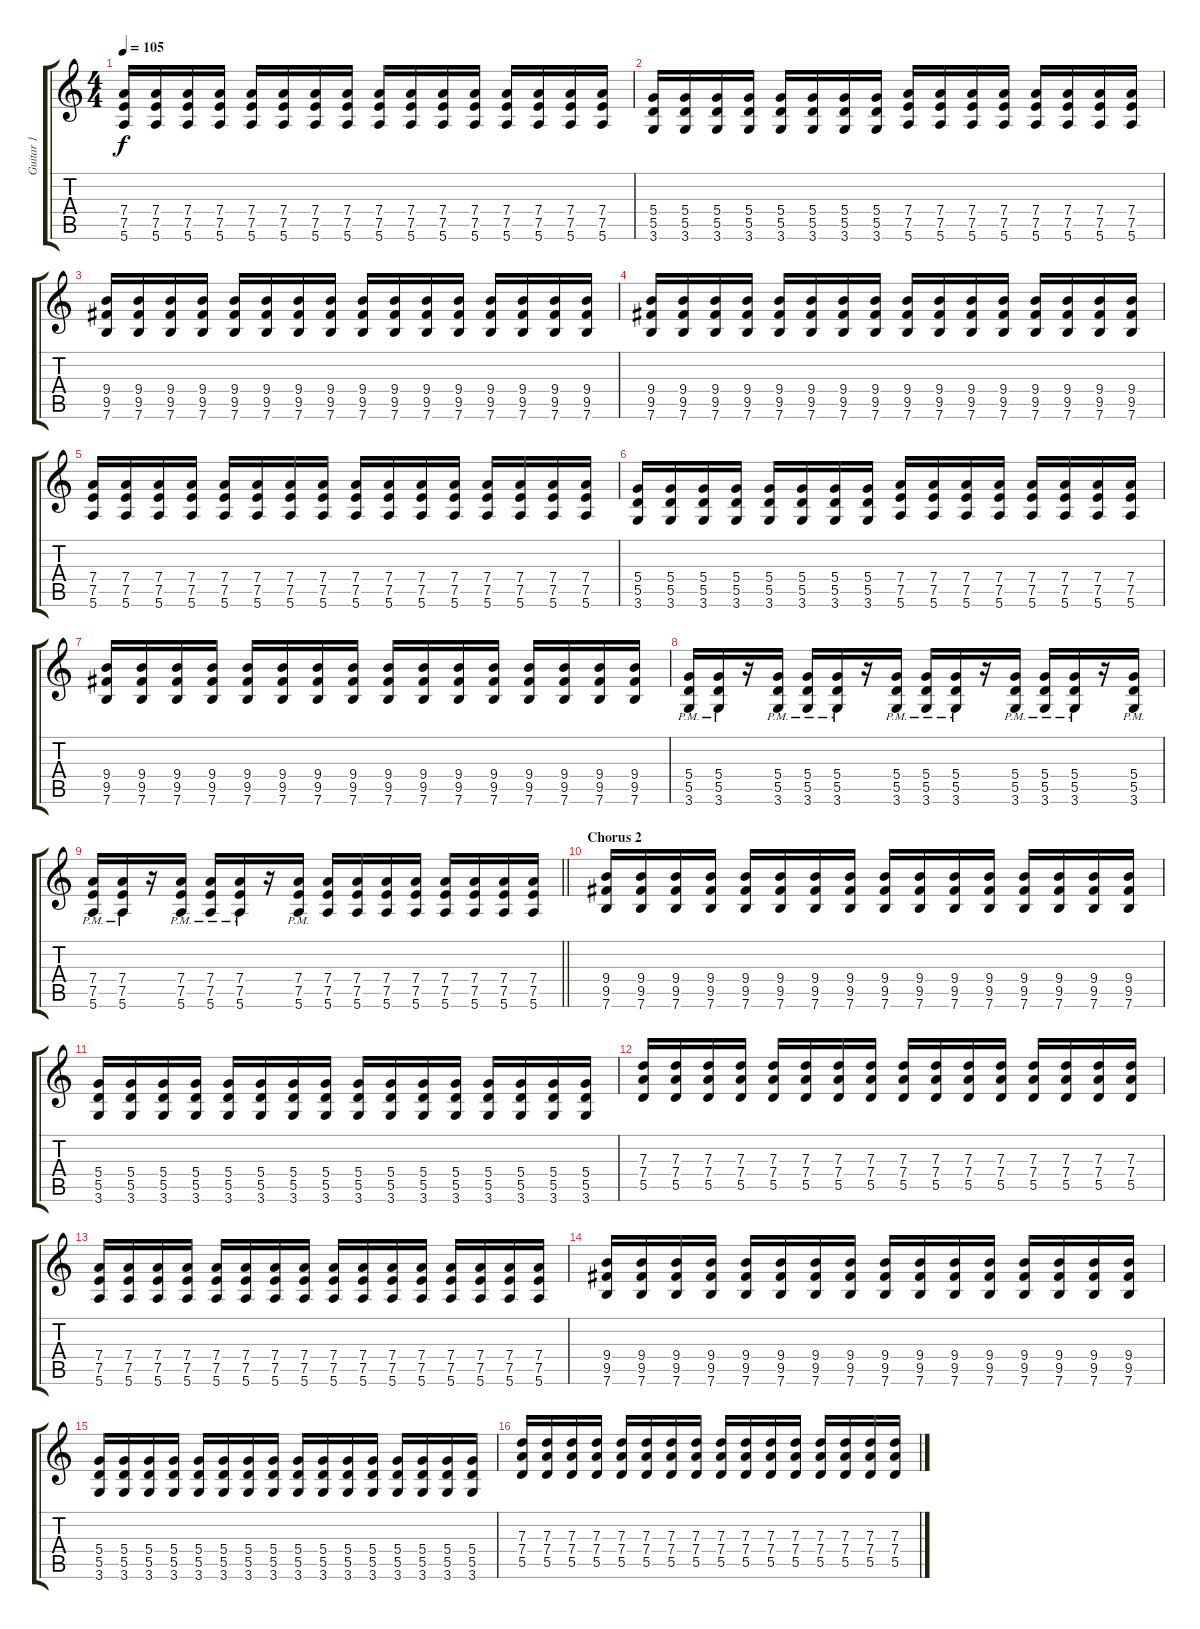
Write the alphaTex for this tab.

\track ("Guitar 1" "Guitar 1") {instrument distortionguitar}
\staff {score tabs}
\tuning (E4 B3 G3 D3 A2 E2) {hide}
\ts (4 4)
\tempo 105
\clef g2
\ks c
(7.4 7.5 5.6).16{dy f} (7.4 7.5 5.6).16 (7.4 7.5 5.6).16 (7.4 7.5 5.6).16 (7.4 7.5 5.6).16 (7.4 7.5 5.6).16 (7.4 7.5 5.6).16 (7.4 7.5 5.6).16 (7.4 7.5 5.6).16 (7.4 7.5 5.6).16 (7.4 7.5 5.6).16 (7.4 7.5 5.6).16 (7.4 7.5 5.6).16 (7.4 7.5 5.6).16 (7.4 7.5 5.6).16 (7.4 7.5 5.6).16 |
(5.4 5.5 3.6).16 (5.4 5.5 3.6).16 (5.4 5.5 3.6).16 (5.4 5.5 3.6).16 (5.4 5.5 3.6).16 (5.4 5.5 3.6).16 (5.4 5.5 3.6).16 (5.4 5.5 3.6).16 (7.4 7.5 5.6).16 (7.4 7.5 5.6).16 (7.4 7.5 5.6).16 (7.4 7.5 5.6).16 (7.4 7.5 5.6).16 (7.4 7.5 5.6).16 (7.4 7.5 5.6).16 (7.4 7.5 5.6).16 |
(9.4 9.5 7.6).16 (9.4 9.5 7.6).16 (9.4 9.5 7.6).16 (9.4 9.5 7.6).16 (9.4 9.5 7.6).16 (9.4 9.5 7.6).16 (9.4 9.5 7.6).16 (9.4 9.5 7.6).16 (9.4 9.5 7.6).16 (9.4 9.5 7.6).16 (9.4 9.5 7.6).16 (9.4 9.5 7.6).16 (9.4 9.5 7.6).16 (9.4 9.5 7.6).16 (9.4 9.5 7.6).16 (9.4 9.5 7.6).16 |
(9.4 9.5 7.6).16{instrument distortionguitar} (9.4 9.5 7.6).16 (9.4 9.5 7.6).16 (9.4 9.5 7.6).16 (9.4 9.5 7.6).16 (9.4 9.5 7.6).16 (9.4 9.5 7.6).16 (9.4 9.5 7.6).16 (9.4 9.5 7.6).16 (9.4 9.5 7.6).16 (9.4 9.5 7.6).16 (9.4 9.5 7.6).16 (9.4 9.5 7.6).16 (9.4 9.5 7.6).16 (9.4 9.5 7.6).16 (9.4 9.5 7.6).16 |
(7.4 7.5 5.6).16 (7.4 7.5 5.6).16 (7.4 7.5 5.6).16 (7.4 7.5 5.6).16 (7.4 7.5 5.6).16 (7.4 7.5 5.6).16 (7.4 7.5 5.6).16 (7.4 7.5 5.6).16 (7.4 7.5 5.6).16 (7.4 7.5 5.6).16 (7.4 7.5 5.6).16 (7.4 7.5 5.6).16 (7.4 7.5 5.6).16 (7.4 7.5 5.6).16 (7.4 7.5 5.6).16 (7.4 7.5 5.6).16 |
(5.4 5.5 3.6).16 (5.4 5.5 3.6).16 (5.4 5.5 3.6).16 (5.4 5.5 3.6).16 (5.4 5.5 3.6).16 (5.4 5.5 3.6).16 (5.4 5.5 3.6).16 (5.4 5.5 3.6).16 (7.4 7.5 5.6).16 (7.4 7.5 5.6).16 (7.4 7.5 5.6).16 (7.4 7.5 5.6).16 (7.4 7.5 5.6).16 (7.4 7.5 5.6).16 (7.4 7.5 5.6).16 (7.4 7.5 5.6).16 |
(9.4 9.5 7.6).16 (9.4 9.5 7.6).16 (9.4 9.5 7.6).16 (9.4 9.5 7.6).16 (9.4 9.5 7.6).16 (9.4 9.5 7.6).16 (9.4 9.5 7.6).16 (9.4 9.5 7.6).16 (9.4 9.5 7.6).16 (9.4 9.5 7.6).16 (9.4 9.5 7.6).16 (9.4 9.5 7.6).16 (9.4 9.5 7.6).16 (9.4 9.5 7.6).16 (9.4 9.5 7.6).16 (9.4 9.5 7.6).16 |
(5.4{pm} 5.5{pm} 3.6{pm}).16 (5.4{pm} 5.5{pm} 3.6{pm}).16 r.16 (5.4{pm} 5.5{pm} 3.6{pm}).16 (5.4{pm} 5.5{pm} 3.6{pm}).16 (5.4{pm} 5.5{pm} 3.6{pm}).16 r.16 (5.4{pm} 5.5{pm} 3.6{pm}).16 (5.4{pm} 5.5{pm} 3.6{pm}).16 (5.4{pm} 5.5{pm} 3.6{pm}).16 r.16 (5.4{pm} 5.5{pm} 3.6{pm}).16 (5.4{pm} 5.5{pm} 3.6{pm}).16 (5.4{pm} 5.5{pm} 3.6{pm}).16 r.16 (5.4{pm} 5.5{pm} 3.6{pm}).16 |
\barLineRight lightlight
(7.4{pm} 7.5{pm} 5.6{pm}).16 (7.4{pm} 7.5{pm} 5.6{pm}).16 r.16 (7.4{pm} 7.5{pm} 5.6{pm}).16 (7.4{pm} 7.5{pm} 5.6{pm}).16 (7.4{pm} 7.5{pm} 5.6{pm}).16 r.16 (7.4{pm} 7.5{pm} 5.6{pm}).16 (7.4 7.5 5.6).16 (7.4 7.5 5.6).16 (7.4 7.5 5.6).16 (7.4 7.5 5.6).16 (7.4 7.5 5.6).16 (7.4 7.5 5.6).16 (7.4 7.5 5.6).16 (7.4 7.5 5.6).16 |
\section ("" "Chorus 2")
(9.4 9.5 7.6).16 (9.4 9.5 7.6).16 (9.4 9.5 7.6).16 (9.4 9.5 7.6).16 (9.4 9.5 7.6).16 (9.4 9.5 7.6).16 (9.4 9.5 7.6).16 (9.4 9.5 7.6).16 (9.4 9.5 7.6).16 (9.4 9.5 7.6).16 (9.4 9.5 7.6).16 (9.4 9.5 7.6).16 (9.4 9.5 7.6).16 (9.4 9.5 7.6).16 (9.4 9.5 7.6).16 (9.4 9.5 7.6).16 |
(5.4 5.5 3.6).16 (5.4 5.5 3.6).16 (5.4 5.5 3.6).16 (5.4 5.5 3.6).16 (5.4 5.5 3.6).16 (5.4 5.5 3.6).16 (5.4 5.5 3.6).16 (5.4 5.5 3.6).16 (5.4 5.5 3.6).16 (5.4 5.5 3.6).16 (5.4 5.5 3.6).16 (5.4 5.5 3.6).16 (5.4 5.5 3.6).16 (5.4 5.5 3.6).16 (5.4 5.5 3.6).16 (5.4 5.5 3.6).16 |
(7.3 7.4 5.5).16 (7.3 7.4 5.5).16 (7.3 7.4 5.5).16 (7.3 7.4 5.5).16 (7.3 7.4 5.5).16 (7.3 7.4 5.5).16 (7.3 7.4 5.5).16 (7.3 7.4 5.5).16 (7.3 7.4 5.5).16 (7.3 7.4 5.5).16 (7.3 7.4 5.5).16 (7.3 7.4 5.5).16 (7.3 7.4 5.5).16 (7.3 7.4 5.5).16 (7.3 7.4 5.5).16 (7.3 7.4 5.5).16 |
(7.4 7.5 5.6).16 (7.4 7.5 5.6).16 (7.4 7.5 5.6).16 (7.4 7.5 5.6).16 (7.4 7.5 5.6).16 (7.4 7.5 5.6).16 (7.4 7.5 5.6).16 (7.4 7.5 5.6).16 (7.4 7.5 5.6).16 (7.4 7.5 5.6).16 (7.4 7.5 5.6).16 (7.4 7.5 5.6).16 (7.4 7.5 5.6).16 (7.4 7.5 5.6).16 (7.4 7.5 5.6).16 (7.4 7.5 5.6).16 |
(9.4 9.5 7.6).16 (9.4 9.5 7.6).16 (9.4 9.5 7.6).16 (9.4 9.5 7.6).16 (9.4 9.5 7.6).16 (9.4 9.5 7.6).16 (9.4 9.5 7.6).16 (9.4 9.5 7.6).16 (9.4 9.5 7.6).16 (9.4 9.5 7.6).16 (9.4 9.5 7.6).16 (9.4 9.5 7.6).16 (9.4 9.5 7.6).16 (9.4 9.5 7.6).16 (9.4 9.5 7.6).16 (9.4 9.5 7.6).16 |
(5.4 5.5 3.6).16 (5.4 5.5 3.6).16 (5.4 5.5 3.6).16 (5.4 5.5 3.6).16 (5.4 5.5 3.6).16 (5.4 5.5 3.6).16 (5.4 5.5 3.6).16 (5.4 5.5 3.6).16 (5.4 5.5 3.6).16 (5.4 5.5 3.6).16 (5.4 5.5 3.6).16 (5.4 5.5 3.6).16 (5.4 5.5 3.6).16 (5.4 5.5 3.6).16 (5.4 5.5 3.6).16 (5.4 5.5 3.6).16 |
(7.3 7.4 5.5).16 (7.3 7.4 5.5).16 (7.3 7.4 5.5).16 (7.3 7.4 5.5).16 (7.3 7.4 5.5).16 (7.3 7.4 5.5).16 (7.3 7.4 5.5).16 (7.3 7.4 5.5).16 (7.3 7.4 5.5).16 (7.3 7.4 5.5).16 (7.3 7.4 5.5).16 (7.3 7.4 5.5).16 (7.3 7.4 5.5).16 (7.3 7.4 5.5).16 (7.3 7.4 5.5).16 (7.3 7.4 5.5).16
